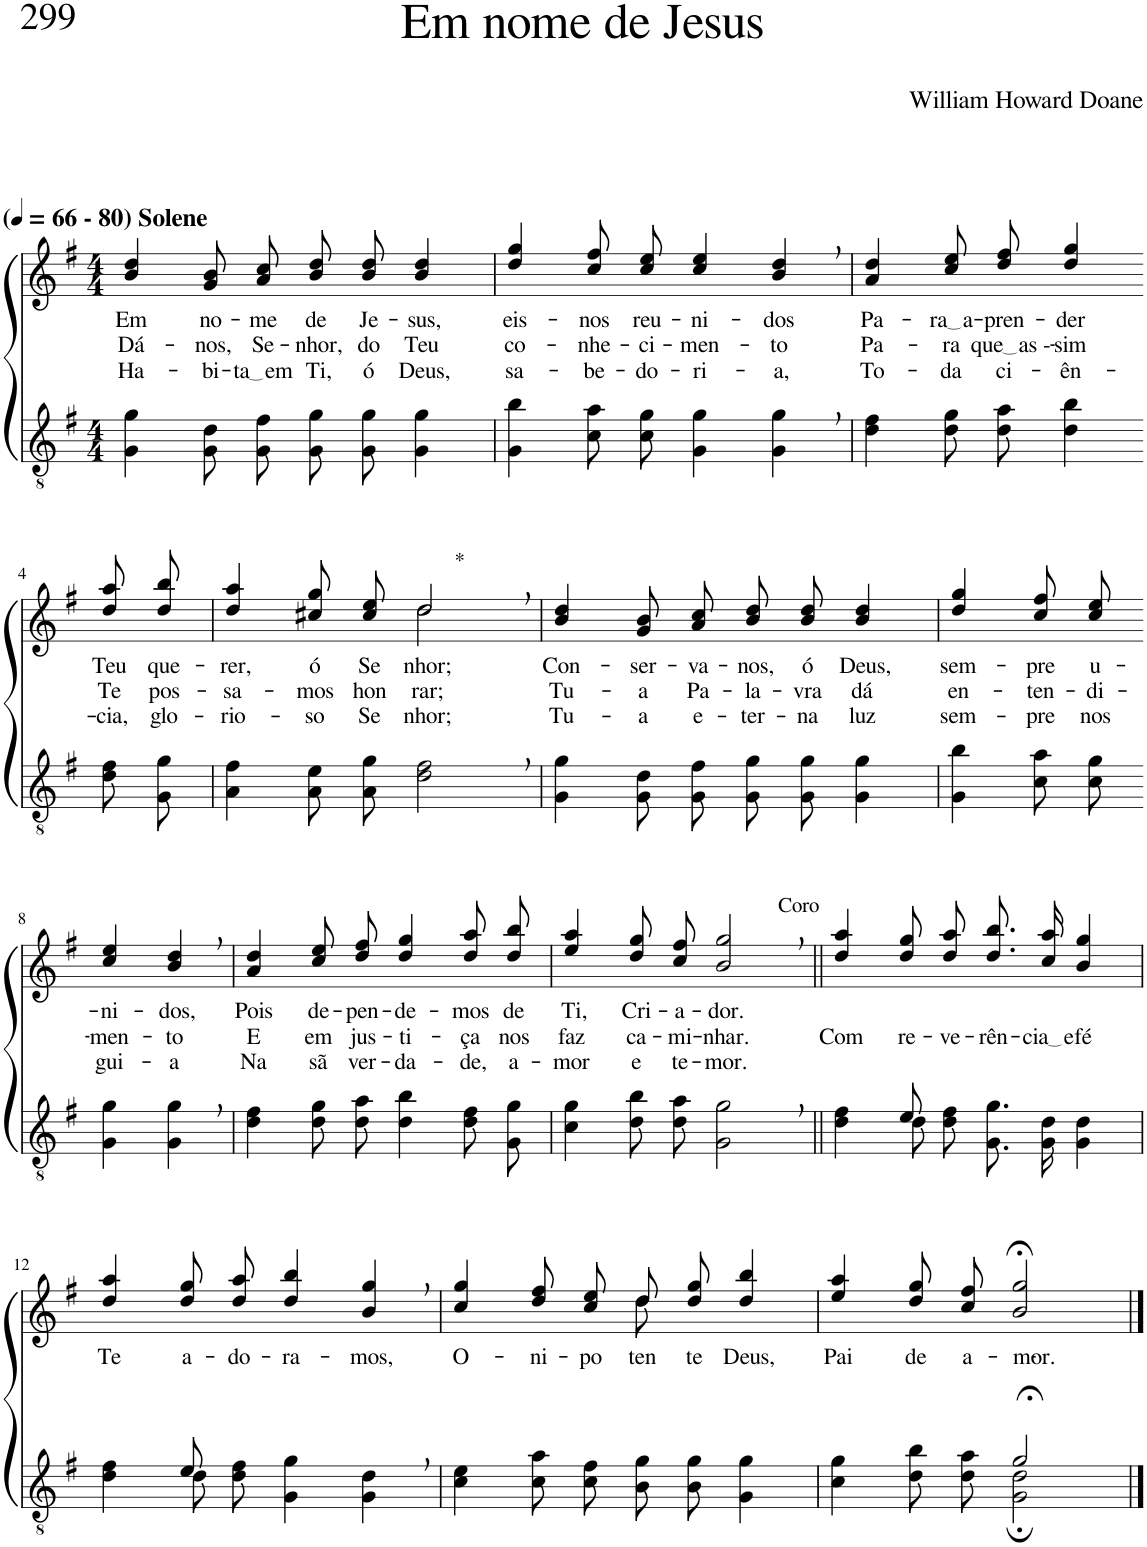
**kern	**kern	**text	**text	**text
*part2	*part1	*part1	*part1	*part1
*staff2	*staff1	*staff1	*staff1	*staff1
*I"Parte III e IV	*I"Parte I e II	*	*	*
*clefGv2	*clefG2	*	*	*
*Trd5c9	*Trd5c9	*	*	*
*k[f#]	*k[f#]	*	*	*
*M4/4	*M4/4	*	*	*
*MM66	*MM66	*	*	*
=1	=1	=1	=1	=1
!	!LO:TX:a:B:t=(	!	!	!
!	!LO:TX:a:B:t=- 80) Solene	!	!	!
!	!	!LO:LY:b	!LO:LY:b	!LO:LY:b
4G\ 4g\	4b/ 4dd/	Em	Dá-	Ha-
!	!	!LO:LY:b	!LO:LY:b	!LO:LY:b
8G\ 8d\L	8g/ 8b/L	no-	-nos,	-bi-
!	!	!LO:LY:b	!LO:LY:b	!LO:LY:b
8G\ 8f#\J	8a/ 8cc/J	-me	Se-	ta em
!	!	!LO:LY:b	!LO:LY:b	!LO:LY:b
8G\ 8g\L	8b\ 8dd\L	de	-nhor,	Ti,
!	!	!LO:LY:b	!LO:LY:b	!LO:LY:b
8G\ 8g\J	8b\ 8dd\J	Je-	do	ó
!	!	!LO:LY:b	!LO:LY:b	!LO:LY:b
4G\ 4g\	4b/ 4dd/	-sus,	Teu	Deus,
=2	=2	=2	=2	=2
!	!	!LO:LY:b	!LO:LY:b	!LO:LY:b
4G\ 4b\	4dd/ 4gg/	eis-	co-	sa-
!	!	!LO:LY:b	!LO:LY:b	!LO:LY:b
8c\ 8a\L	8cc\ 8ff#\L	-nos	-nhe-	-be-
!	!	!LO:LY:b	!LO:LY:b	!LO:LY:b
8c\ 8g\J	8cc\ 8ee\J	reu-	-ci-	-do-
!	!	!LO:LY:b	!LO:LY:b	!LO:LY:b
4G\ 4g\	4cc/ 4ee/	-ni-	-men-	-ri-
!	!	!LO:LY:b	!LO:LY:b	!LO:LY:b
4G\, 4g\,	4b/, 4dd/,	-dos	-to	-a,
=3	=3	=3	=3	=3
!	!	!LO:LY:b	!LO:LY:b	!LO:LY:b
4d\ 4f#\	4a/ 4dd/	Pa-	Pa-	To-
!	!	!LO:LY:b	!LO:LY:b	!LO:LY:b
8d\ 8g\L	8cc\ 8ee\L	ra a	-ra	-da
!	!	!LO:LY:b	!LO:LY:b	!LO:LY:b
8d\ 8a\J	8dd\ 8ff#\J	-pren-	que as -	ci-
!	!	!LO:LY:b	!LO:LY:b	!LO:LY:b
4d\ 4b\	4dd/ 4gg/	-der	-sim	-ên-
!!LO:LB:g=z
=4-	=4-	=4-	=4-	=4-
!	!	!LO:LY:b	!LO:LY:b	!LO:LY:b
8d\ 8f#\L	8dd\ 8aa\L	Teu	Te	-cia,
!	!	!LO:LY:b	!LO:LY:b	!LO:LY:b
8G\ 8g\J	8dd\ 8bb\J	que-	pos-	glo-
=5	=5	=5	=5	=5
!	!	!LO:LY:b	!LO:LY:b	!LO:LY:b
*	*^	*	*	*
4A\ 4f#\	4dd/ 4aa/	2ryy	-rer,	-sa-	-rio-
!	!	!	!LO:LY:b	!LO:LY:b	!LO:LY:b
8A\ 8e\L	8cc#X\ 8gg\L	.	ó	-mos	-so
!	!	!	!LO:LY:b	!LO:LY:b	!LO:LY:b
8A\ 8g\J	8cc#\ 8ee\J	.	Se-	hon-	Se-
!	!LO:TX:a:t=*	!	!	!	!
!	!	!	!LO:LY:b	!LO:LY:b	!LO:LY:b
2d\, 2f#\,	2dd,/	2dd\	-nhor;	-rar;	-nhor;
=6	=6	=6	=6	=6	=6
!	!	!	!LO:LY:b	!LO:LY:b	!LO:LY:b
*	*v	*v	*	*	*
4G\ 4g\	4b/ 4dd/	Con-	Tu-	Tu-
!	!	!LO:LY:b	!LO:LY:b	!LO:LY:b
8G\ 8d\L	8g/ 8b/L	-ser-	-a	-a
!	!	!LO:LY:b	!LO:LY:b	!LO:LY:b
8G\ 8f#\J	8a/ 8cc/J	-va-	Pa-	e-
!	!	!LO:LY:b	!LO:LY:b	!LO:LY:b
8G\ 8g\L	8b\ 8dd\L	-nos,	-la-	-ter-
!	!	!LO:LY:b	!LO:LY:b	!LO:LY:b
8G\ 8g\J	8b\ 8dd\J	ó	-vra	-na
!	!	!LO:LY:b	!LO:LY:b	!LO:LY:b
4G\ 4g\	4b/ 4dd/	Deus,	dá	luz
=7	=7	=7	=7	=7
!	!	!LO:LY:b	!LO:LY:b	!LO:LY:b
4G\ 4b\	4dd/ 4gg/	sem-	en-	sem-
!	!	!LO:LY:b	!LO:LY:b	!LO:LY:b
8c\ 8a\L	8cc\ 8ff#\L	-pre	-ten-	-pre
!	!	!LO:LY:b	!LO:LY:b	!LO:LY:b
8c\ 8g\J	8cc\ 8ee\J	u-	-di-	nos
!!LO:LB:g=z
=8-	=8-	=8-	=8-	=8-
!	!	!LO:LY:b	!LO:LY:b	!LO:LY:b
4G\ 4g\	4cc/ 4ee/	-ni-	-men-	gui-
!	!	!LO:LY:b	!LO:LY:b	!LO:LY:b
4G\, 4g\,	4b/, 4dd/,	-dos,	-to	-a
=9	=9	=9	=9	=9
!	!	!LO:LY:b	!LO:LY:b	!LO:LY:b
4d\ 4f#\	4a/ 4dd/	Pois	E	Na
!	!	!LO:LY:b	!LO:LY:b	!LO:LY:b
8d\ 8g\L	8cc\ 8ee\L	de-	em	sã
!	!	!LO:LY:b	!LO:LY:b	!LO:LY:b
8d\ 8a\J	8dd\ 8ff#\J	-pen-	jus-	ver-
!	!	!LO:LY:b	!LO:LY:b	!LO:LY:b
4d\ 4b\	4dd/ 4gg/	-de-	-ti-	-da-
!	!	!LO:LY:b	!LO:LY:b	!LO:LY:b
8d\ 8f#\L	8dd\ 8aa\L	-mos	-ça	-de,
!	!	!LO:LY:b	!LO:LY:b	!LO:LY:b
8G\ 8g\J	8dd\ 8bb\J	de	nos	a-
=10	=10	=10	=10	=10
!	!	!LO:LY:b	!LO:LY:b	!LO:LY:b
4c\ 4g\	4ee/ 4aa/	Ti,	faz	-mor
!	!	!LO:LY:b	!LO:LY:b	!LO:LY:b
8d\ 8b\L	8dd\ 8gg\L	Cri-	ca-	e
!	!	!LO:LY:b	!LO:LY:b	!LO:LY:b
8d\ 8a\J	8cc\ 8ff#\J	-a-	-mi-	te-
!	!LO:TX:a:t=Coro	!	!	!
!	!	!LO:LY:b	!LO:LY:b	!LO:LY:b
2G\, 2g\,	2b/, 2gg/,	-dor.	-nhar.	-mor.
=11||	=11||	=11||	=11||	=11||
*^	*	*	*	*
!	!	!	!	!LO:LY:b	!
4ryy	4d\ 4f#\	4dd/ 4aa/	.	Com	.
!	!	!	!	!LO:LY:b	!
8e/	8d\L	8dd\ 8gg\L	.	re-	.
!	!	!	!	!LO:LY:b	!
2ryy	8d\ 8f#\J	8dd\ 8aa\J	.	-ve-	.
!	!	!	!	!LO:LY:b	!
.	8.G\ 8.g\L	8.dd\ 8.bb\L	.	-rên-	.
!	!	!	!	!LO:LY:b	!
.	16G\ 16d\Jk	16cc\ 16aa\Jk	.	cia e	.
!	!	!	!	!LO:LY:b	!
.	4G\ 4d\	4b/ 4gg/	.	fé	.
8ryy	.	.	.	.	.
!!LO:LB:g=z
=12	=12	=12	=12	=12	=12
!	!	!	!LO:LY:b	!	!
4ryy	4d\ 4f#\	4dd/ 4aa/	Te	.	.
!	!	!	!LO:LY:b	!	!
8e/	8d\L	8dd\ 8gg\L	a-	.	.
!	!	!	!LO:LY:b	!	!
2ryy	8d\ 8f#\J	8dd\ 8aa\J	-do-	.	.
!	!	!	!LO:LY:b	!	!
.	4G\ 4g\	4dd/ 4bb/	-ra-	.	.
!	!	!	!LO:LY:b	!	!
.	4G\ 4d\	4b/, 4gg/,	-mos,	.	.
8ryy	.	.	.	.	.
*v	*v	*	*	*	*
=13	=13	=13	=13	=13
!	!	!LO:LY:b	!	!
*	*^	*	*	*
4c\ 4e\	4cc/ 4gg/	2ryy	O-	.	.
!	!	!	!LO:LY:b	!	!
8c\ 8a\L	8dd\ 8ff#\L	.	-ni-	.	.
!	!	!	!LO:LY:b	!	!
8c\ 8f#\J	8cc\ 8ee\J	.	-po-	.	.
!	!	!	!LO:LY:b	!	!
8B\ 8g\L	8dd\L	8dd\	-ten-	.	.
!	!	!	!LO:LY:b	!	!
8B\ 8g\J	8dd\ 8gg\J	4.ryy	-te	.	.
!	!	!	!LO:LY:b	!	!
4G\ 4g\	4dd/ 4bb/	.	Deus,	.	.
*	*v	*v	*	*	*
=14	=14	=14	=14	=14
*^	*	*	*	*
!	!	!	!LO:LY:b	!	!
2ryy	4c\ 4g\	4ee/ 4aa/	Pai	.	.
!	!	!	!LO:LY:b	!	!
.	8d\ 8b\L	8dd\ 8gg\L	de	.	.
!	!	!	!LO:LY:b	!	!
.	8d\ 8a\J	8cc\ 8ff#\J	a-	.	.
!	!	!	!LO:LY:b	!	!
2g;</	2G\; 2d\;	2b/;< 2gg/;<	-mor.-	.	.
*v	*v	*	*	*	*
==	==	==	==	==
*-	*-	*-	*-	*-
